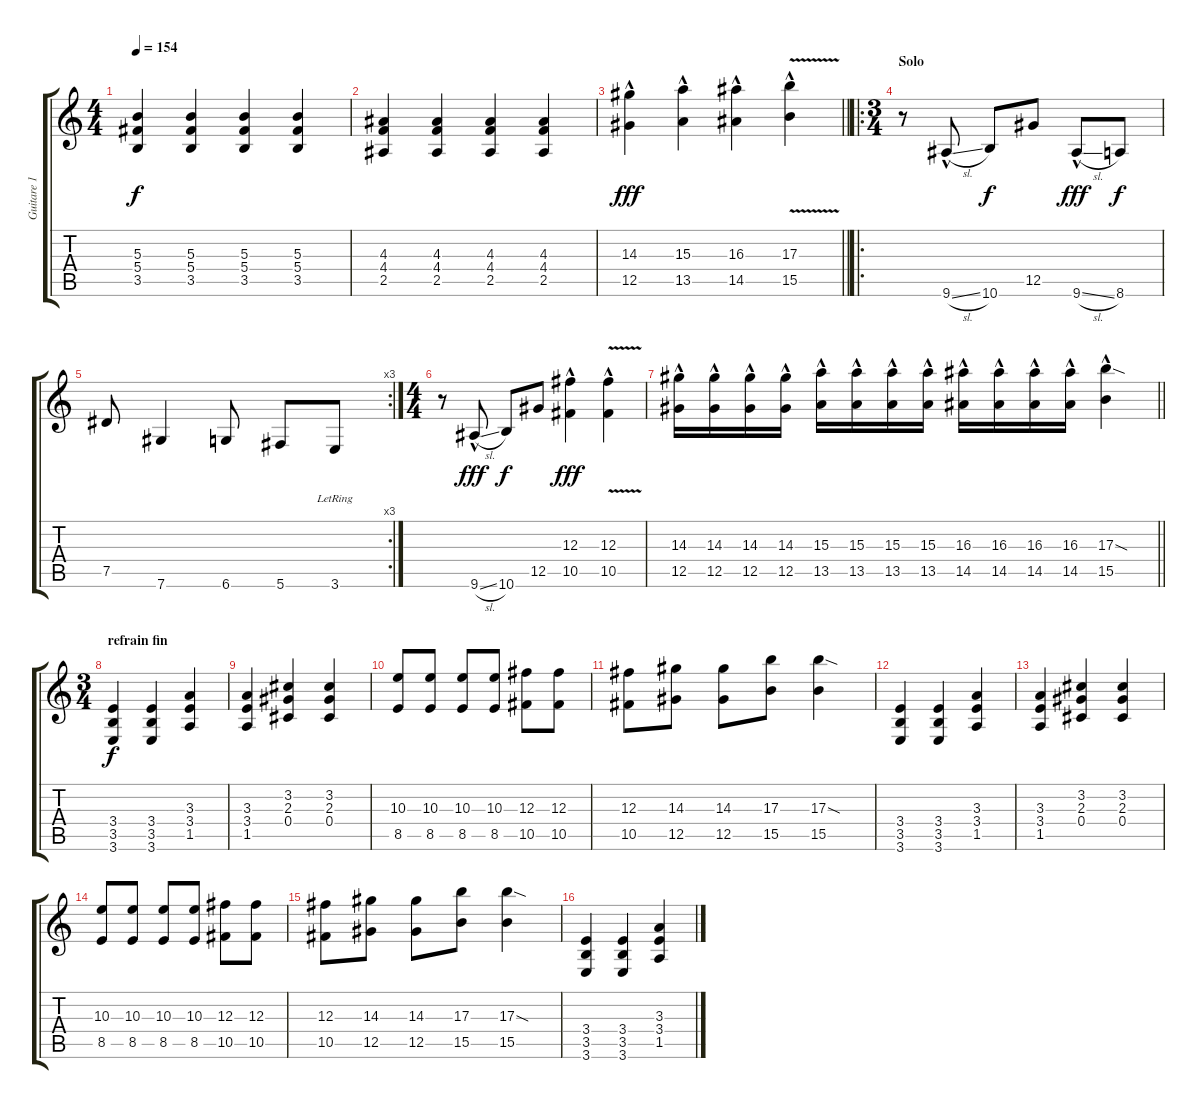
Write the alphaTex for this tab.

\track ("Guitare 1" "Guitare 1") {instrument overdrivenguitar}
\staff {score tabs}
\tuning (Eb4 Bb3 Gb3 Db3 Ab2 Db2) {hide}
\ts (4 4)
\tempo 154
\clef g2
\ks c
(5.3 5.4 3.5).4{dy f} (5.3 5.4 3.5).4 (5.3 5.4 3.5).4 (5.3 5.4 3.5).4 |
(4.3 4.4 2.5).4 (4.3 4.4 2.5).4 (4.3 4.4 2.5).4 (4.3 4.4 2.5).4 |
\barLineRight lightlight
(14.3{hac} 12.5).4{dy fff} (15.3{hac} 13.5).4 (16.3{hac} 14.5).4 (17.3{v hac} 15.5).4 |
\ro
\ts (3 4)
\section ("" "Solo")
r.8{volume 16 balance 8} 9.6{sl hac}.8 10.6.8{dy f} 12.5.8 9.6{sl hac}.8{dy fff} 8.6.8{dy f} |
\rc 3
7.5.8 7.6.4 6.6.8 5.6.8 3.6{lr}.8 |
\ts (4 4)
r.8 9.6{sl hac}.8{dy fff} 10.6.8{dy f} 12.5.8 (12.3{hac} 10.5).4{dy fff} (12.3{v hac} 10.5).4 |
\barLineRight lightlight
(14.3{hac} 12.5).16 (14.3{hac} 12.5).16 (14.3{hac} 12.5).16 (14.3{hac} 12.5).16 (15.3{hac} 13.5).16 (15.3{hac} 13.5).16 (15.3{hac} 13.5).16 (15.3{hac} 13.5).16 (16.3{hac} 14.5).16 (16.3{hac} 14.5).16 (16.3{hac} 14.5).16 (16.3{hac} 14.5).16 (17.3{sod hac} 15.5).4 |
\ts (3 4)
\section ("" "refrain fin")
(3.4 3.5 3.6).4{dy f volume 14 balance 6} (3.4 3.5 3.6).4 (3.3 3.4 1.5).4 |
(3.3 3.4 1.5).4 (3.2 2.3 0.4).4 (3.2 2.3 0.4).4 |
(10.3 8.5).8 (10.3 8.5).8 (10.3 8.5).8 (10.3 8.5).8 (12.3 10.5).8 (12.3 10.5).8 |
(12.3 10.5).8 (14.3 12.5).8 (14.3 12.5).8 (17.3 15.5).8 (17.3{sod} 15.5).4 |
(3.4 3.5 3.6).4 (3.4 3.5 3.6).4 (3.3 3.4 1.5).4 |
(3.3 3.4 1.5).4 (3.2 2.3 0.4).4 (3.2 2.3 0.4).4 |
(10.3 8.5).8 (10.3 8.5).8 (10.3 8.5).8 (10.3 8.5).8 (12.3 10.5).8 (12.3 10.5).8 |
(12.3 10.5).8 (14.3 12.5).8 (14.3 12.5).8 (17.3 15.5).8 (17.3{sod} 15.5).4 |
(3.4 3.5 3.6).4 (3.4 3.5 3.6).4 (3.3 3.4 1.5).4
